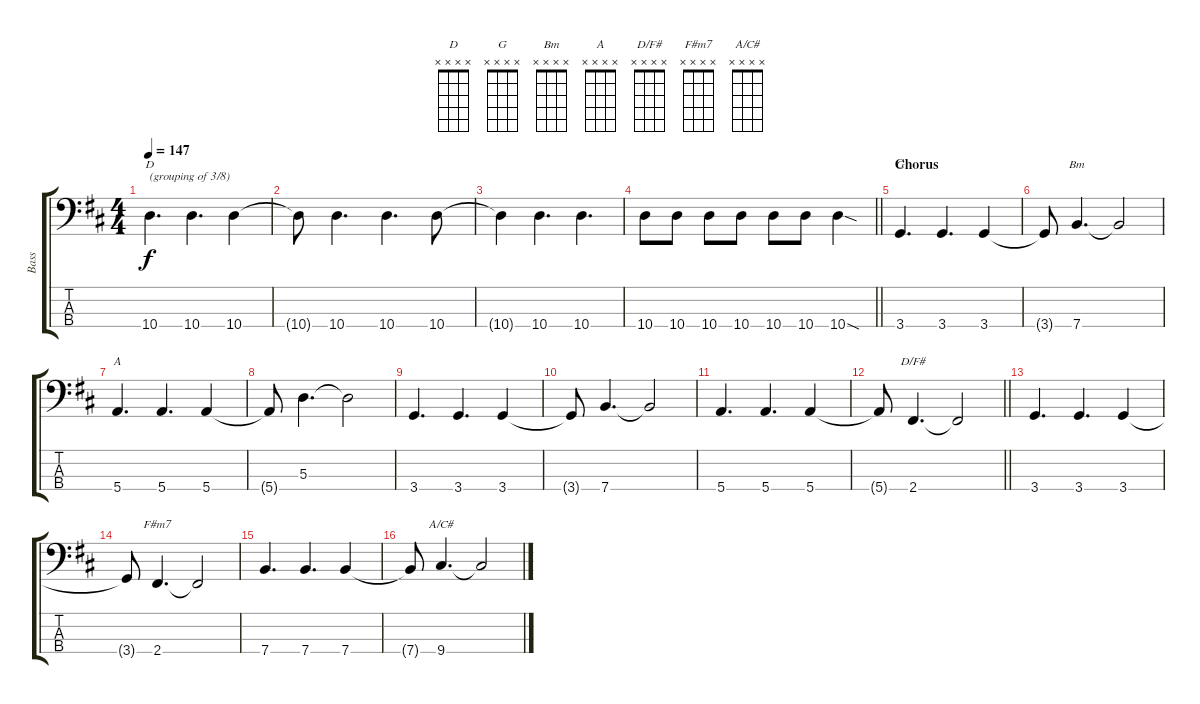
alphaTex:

\track ("Bass" "Bass") {instrument electricbassfinger}
\staff {score tabs}
\tuning (G2 D2 A1 E1) {hide}
\chord ("D" x x x x)
\chord ("G" x x x x)
\chord ("Bm" x x x x)
\chord ("A" x x x x)
\chord ("D/F#" x x x x)
\chord ("F#m7" x x x x)
\chord ("A/C#" x x x x)
\ts (4 4)
\tempo 147
\clef f4
\ks d
10.4.4{d ch "D" txt "(grouping of 3/8)" dy f} 10.4.4{d} 10.4.4 |
10.4{t}.8 10.4.4{d} 10.4.4{d} 10.4.8 |
10.4{t}.4 10.4.4{d} 10.4.4{d} |
\barLineRight lightlight
10.4.8 10.4.8 10.4.8 10.4.8 10.4.8 10.4.8 10.4{sod}.4 |
\section ("" "Chorus")
3.4.4{d ch "G"} 3.4.4{d} 3.4.4 |
3.4{t}.8 7.4.4{d ch "Bm"} 7.4{t}.2 |
5.4.4{d ch "A"} 5.4.4{d} 5.4.4 |
5.4{t}.8 5.3.4{d} 5.3{t}.2 |
3.4.4{d} 3.4.4{d} 3.4.4 |
3.4{t}.8 7.4.4{d} 7.4{t}.2 |
5.4.4{d} 5.4.4{d} 5.4.4 |
\barLineRight lightlight
5.4{t}.8 2.4.4{d ch "D/F#"} 2.4{t}.2 |
3.4.4{d} 3.4.4{d} 3.4.4 |
3.4{t}.8 2.4.4{d ch "F#m7"} 2.4{t}.2 |
7.4.4{d} 7.4.4{d} 7.4.4 |
7.4{t}.8 9.4.4{d ch "A/C#"} 9.4{t}.2
